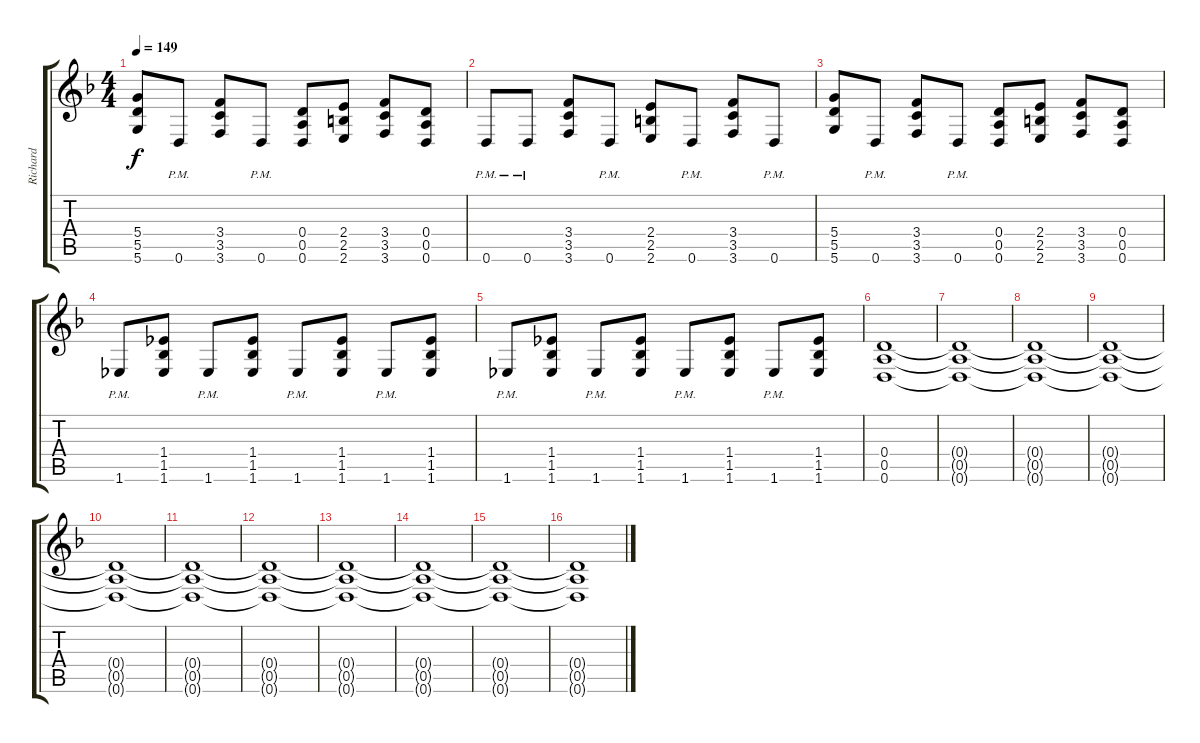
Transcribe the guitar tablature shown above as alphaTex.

\track ("Richard" "Richard") {instrument distortionguitar}
\staff {score tabs}
\tuning (E4 B3 G3 D3 A2 D2) {hide}
\ts (4 4)
\tempo 149
\clef g2
\ks dminor
(5.4 5.5 5.6).8{dy f} 0.6{pm}.8 (3.4 3.5 3.6).8 0.6{pm}.8 (0.4 0.5 0.6).8 (2.4 2.5 2.6).8 (3.4 3.5 3.6).8 (0.4 0.5 0.6).8 |
0.6{pm}.8 0.6{pm}.8 (3.4 3.5 3.6).8 0.6{pm}.8 (2.4 2.5 2.6).8 0.6{pm}.8 (3.4 3.5 3.6).8 0.6{pm}.8 |
(5.4 5.5 5.6).8 0.6{pm}.8 (3.4 3.5 3.6).8 0.6{pm}.8 (0.4 0.5 0.6).8 (2.4 2.5 2.6).8 (3.4 3.5 3.6).8 (0.4 0.5 0.6).8 |
1.6{pm}.8 (1.4 1.5 1.6).8 1.6{pm}.8 (1.4 1.5 1.6).8 1.6{pm}.8 (1.4 1.5 1.6).8 1.6{pm}.8 (1.4 1.5 1.6).8 |
1.6{pm}.8 (1.4 1.5 1.6).8 1.6{pm}.8 (1.4 1.5 1.6).8 1.6{pm}.8 (1.4 1.5 1.6).8 1.6{pm}.8 (1.4 1.5 1.6).8 |
(0.4 0.5 0.6).1 |
(0.4{t} 0.5{t} 0.6{t}).1 |
(0.4{t} 0.5{t} 0.6{t}).1 |
(0.4{t} 0.5{t} 0.6{t}).1 |
(0.4{t} 0.5{t} 0.6{t}).1 |
(0.4{t} 0.5{t} 0.6{t}).1 |
(0.4{t} 0.5{t} 0.6{t}).1 |
(0.4{t} 0.5{t} 0.6{t}).1 |
(0.4{t} 0.5{t} 0.6{t}).1 |
(0.4{t} 0.5{t} 0.6{t}).1 |
(0.4{t} 0.5{t} 0.6{t}).1
